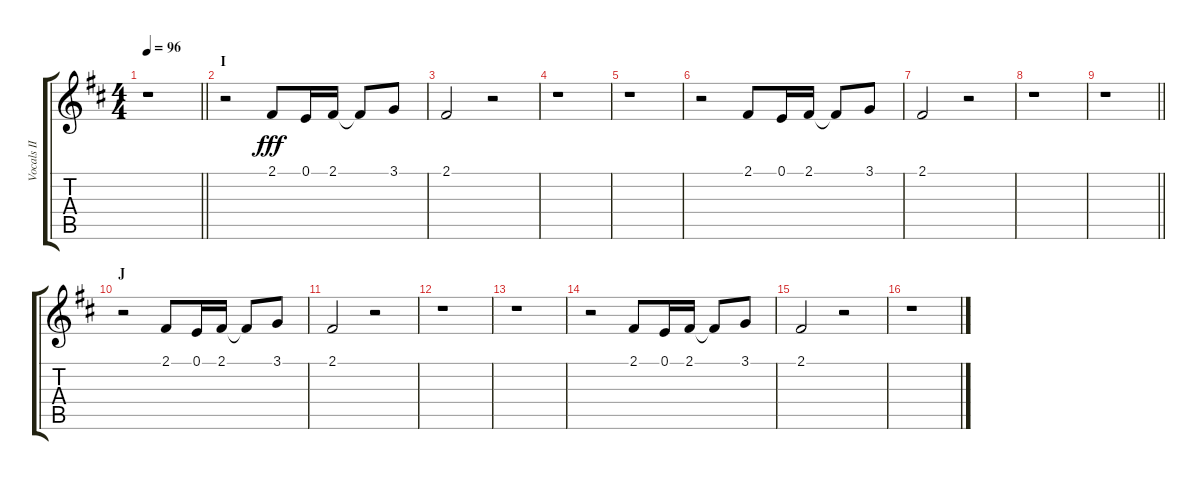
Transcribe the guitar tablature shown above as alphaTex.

\track ("Vocals II" "Vocals II") {instrument voiceoohs}
\staff {score tabs}
\tuning (E4 B3 G3 D3 A2 E2) {hide}
\ts (4 4)
\tempo 96
\clef g2
\barLineRight lightlight
\ks d
r.1{dy fff} |
\section ("" "I")
r.2 2.1.8 0.1.16 2.1.16 2.1{t}.8 3.1.8 |
2.1.2 r.2 |
r.1 |
r.1 |
r.2 2.1.8 0.1.16 2.1.16 2.1{t}.8 3.1.8 |
2.1.2 r.2 |
r.1 |
\barLineRight lightlight
r.1 |
\section ("" "J")
r.2 2.1.8 0.1.16 2.1.16 2.1{t}.8 3.1.8 |
2.1.2 r.2 |
r.1 |
r.1 |
r.2 2.1.8 0.1.16 2.1.16 2.1{t}.8 3.1.8 |
2.1.2 r.2 |
r.1
